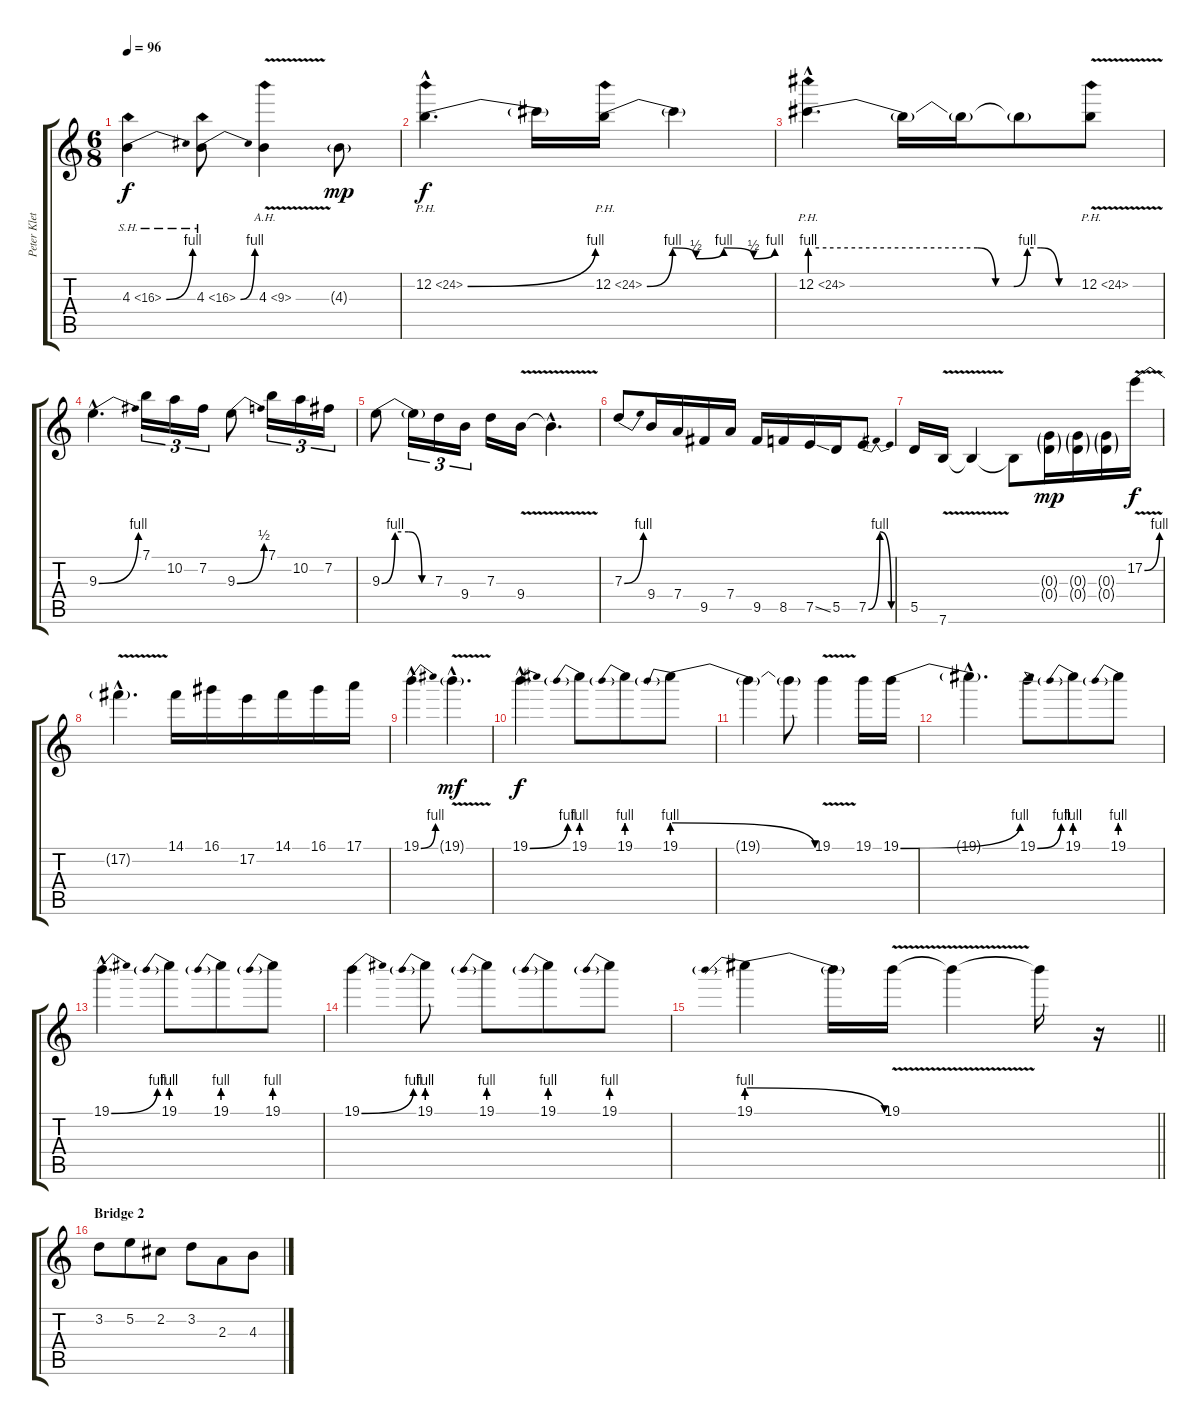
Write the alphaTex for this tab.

\track ("Peter Klett Lead Guitar" "Peter Klet") {instrument overdrivenguitar}
\staff {score tabs}
\tuning (E4 B3 G3 D3 A2 E2) {hide}
\ts (6 8)
\tempo 96
\clef g2
\ks c
4.3{be (bend 0 0 60 4) sh 12}.4{dy f} 4.3{be (bend 0 0 60 4) sh 12}.8 4.3{ah 5 v}.4 4.3{g}.8{dy mp} |
12.2{be (bend 0 0 60 4) ph 12 hac}.4{d dy f} 12.2{t}.16 12.2{be (custom 0 0 12 4 23 2 36 4 50 2 60 4) ph 12}.16 12.2{t}.4 |
12.2{be (custom 0 4 37 4 41 0 45 0 48 4 51 4 55 0 60 0) ph 12 hac}.4{d} 12.2{t}.16 12.2{t}.16 12.2{t}.8 12.2{ph 12 v}.8 |
9.3{be (bend 0 0 60 4) hac}.4{d} 7.1.16{tu (3 2)} 10.2.16{tu (3 2)} 7.2.16{tu (3 2)} 9.3{be (bend 0 0 60 2)}.8 7.1.16{tu (3 2)} 10.2.16{tu (3 2)} 7.2.16{tu (3 2)} |
9.3{be (custom 0 0 15 4 30 4 45 0 60 0)}.8 9.3{t}.16{tu (3 2)} 7.3.16{tu (3 2)} 9.4.16{tu (3 2)} 7.3.16 9.4{v}.16 9.4{hac t}.4{d} |
7.3{be (bend 0 0 60 4)}.8 9.4.16 7.4.16 9.5.16 7.4.16 9.5.16 8.5.16 7.5{ss}.16 5.5.16 7.5{be (bendrelease 0 0 20 4 40 4 60 0)}.8 |
5.5.16 7.6{v}.16 7.6{t}.4 7.6{t}.8 (0.3{g} 0.4{g}).16{dy mp} (0.3{g} 0.4{g}).16 (0.3{g} 0.4{g}).16 17.2{be (bend 0 0 60 4) v}.16{dy f} |
17.2{hac t}.4{d} 14.1.16 16.1.16 17.2.16 14.1.16 16.1.16 17.1.16 |
19.1{be (bend 0 0 60 4) hac}.4{d} 19.1{v g hac}.4{d dy mf} |
19.1{be (bend 0 0 60 4) hac}.4{d dy f} 19.1{be (prebend 0 4 60 4)}.8 19.1{be (prebend 0 4 60 4)}.8 19.1{be (prebendrelease 0 4 60 0)}.8 |
19.1{t}.4 19.1{t}.8 19.1{v}.4 19.1.16 19.1{be (bend 0 0 60 4)}.16 |
19.1{hac t}.4{d} 19.1{be (bend 0 0 60 4)}.8 19.1{be (prebend 0 4 60 4)}.8 19.1{be (prebend 0 4 60 4)}.8 |
19.1{be (bend 0 0 60 4) hac}.4{d} 19.1{be (prebend 0 4 60 4)}.8 19.1{be (prebend 0 4 60 4)}.8 19.1{be (prebend 0 4 60 4)}.8 |
19.1{be (bend 0 0 60 4)}.4 19.1{be (prebend 0 4 60 4)}.8 19.1{be (prebend 0 4 60 4)}.8 19.1{be (prebend 0 4 60 4)}.8 19.1{be (prebend 0 4 60 4)}.8 |
\barLineRight lightlight
19.1{be (prebendrelease 0 4 60 0)}.4 19.1{t}.16 19.1{v}.16 19.1{t}.4 19.1{t}.16 r.16 |
\section ("" "Bridge 2")
3.2.8 5.2.8 2.2.8 3.2.8 2.3.8 4.3.8
